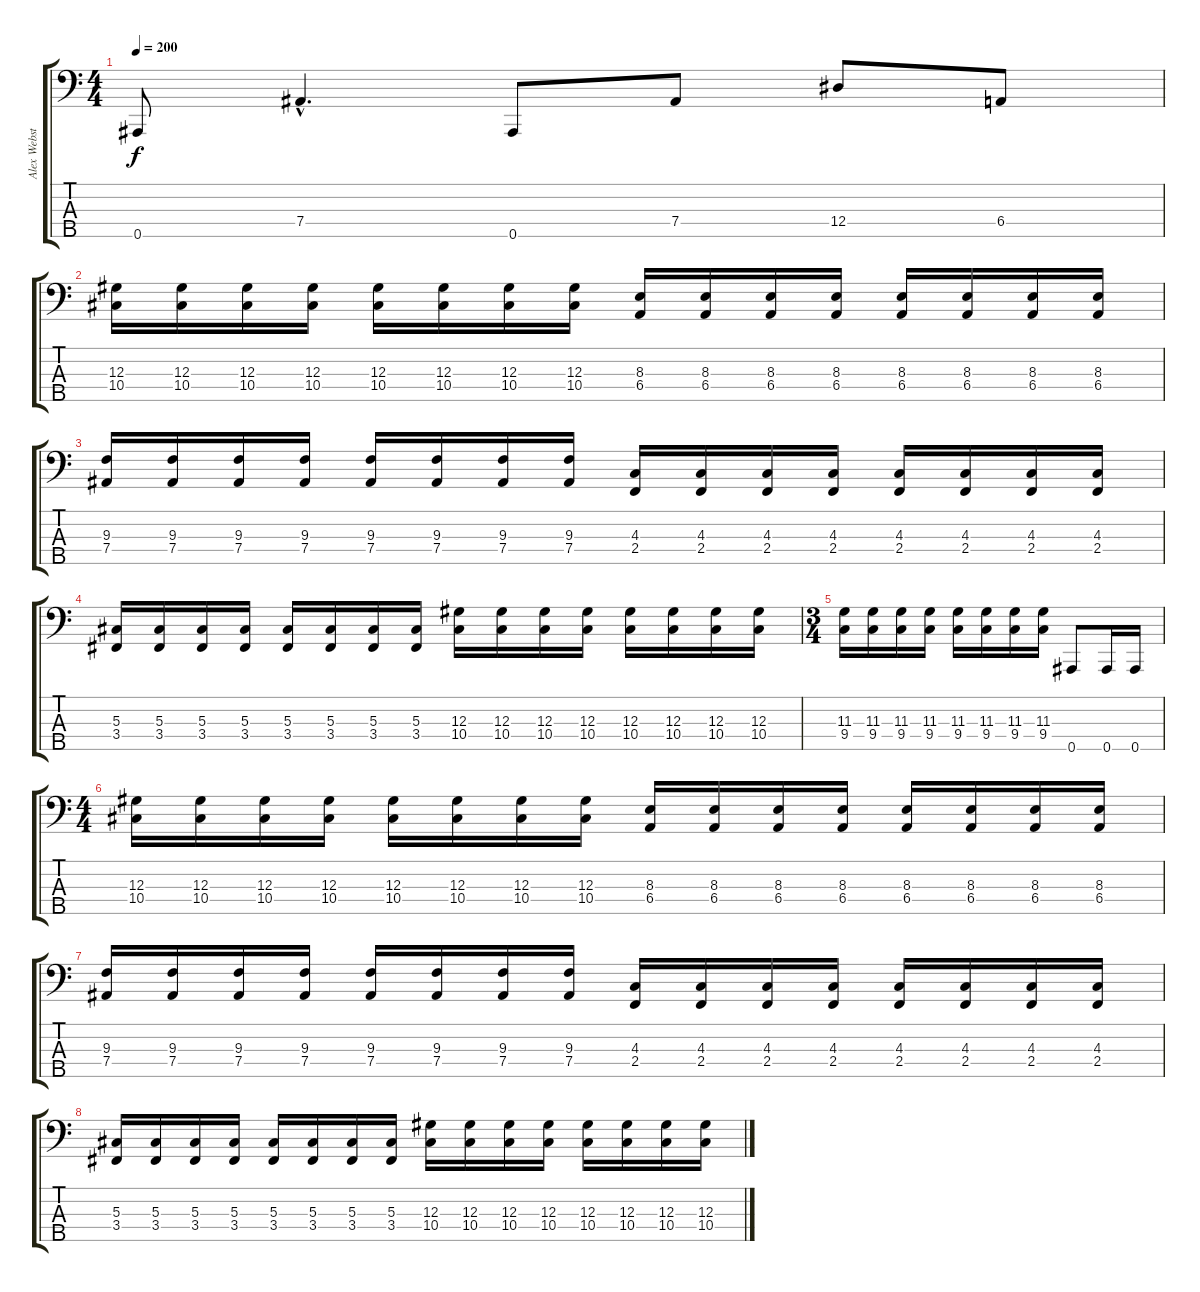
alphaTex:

\track ("Alex Webster" "Alex Webst") {instrument electricbassfinger}
\staff {score tabs}
\tuning (Gb2 Db2 Ab1 Eb1 Bb0) {hide}
\ts (4 4)
\tempo 200
\clef f4
\ks c
0.5.8{dy f} 7.4{hac}.4{d} 0.5.8 7.4.8 12.4.8 6.4.8 |
(12.3 10.4).16 (12.3 10.4).16 (12.3 10.4).16 (12.3 10.4).16 (12.3 10.4).16 (12.3 10.4).16 (12.3 10.4).16 (12.3 10.4).16 (8.3 6.4).16 (8.3 6.4).16 (8.3 6.4).16 (8.3 6.4).16 (8.3 6.4).16 (8.3 6.4).16 (8.3 6.4).16 (8.3 6.4).16 |
(9.3 7.4).16 (9.3 7.4).16 (9.3 7.4).16 (9.3 7.4).16 (9.3 7.4).16 (9.3 7.4).16 (9.3 7.4).16 (9.3 7.4).16 (4.3 2.4).16 (4.3 2.4).16 (4.3 2.4).16 (4.3 2.4).16 (4.3 2.4).16 (4.3 2.4).16 (4.3 2.4).16 (4.3 2.4).16 |
(5.3 3.4).16 (5.3 3.4).16 (5.3 3.4).16 (5.3 3.4).16 (5.3 3.4).16 (5.3 3.4).16 (5.3 3.4).16 (5.3 3.4).16 (12.3 10.4).16 (12.3 10.4).16 (12.3 10.4).16 (12.3 10.4).16 (12.3 10.4).16 (12.3 10.4).16 (12.3 10.4).16 (12.3 10.4).16 |
\ts (3 4)
(11.3 9.4).16 (11.3 9.4).16 (11.3 9.4).16 (11.3 9.4).16 (11.3 9.4).16 (11.3 9.4).16 (11.3 9.4).16 (11.3 9.4).16 0.5.8 0.5.16 0.5.16 |
\ts (4 4)
(12.3 10.4).16 (12.3 10.4).16 (12.3 10.4).16 (12.3 10.4).16 (12.3 10.4).16 (12.3 10.4).16 (12.3 10.4).16 (12.3 10.4).16 (8.3 6.4).16 (8.3 6.4).16 (8.3 6.4).16 (8.3 6.4).16 (8.3 6.4).16 (8.3 6.4).16 (8.3 6.4).16 (8.3 6.4).16 |
(9.3 7.4).16 (9.3 7.4).16 (9.3 7.4).16 (9.3 7.4).16 (9.3 7.4).16 (9.3 7.4).16 (9.3 7.4).16 (9.3 7.4).16 (4.3 2.4).16 (4.3 2.4).16 (4.3 2.4).16 (4.3 2.4).16 (4.3 2.4).16 (4.3 2.4).16 (4.3 2.4).16 (4.3 2.4).16 |
(5.3 3.4).16 (5.3 3.4).16 (5.3 3.4).16 (5.3 3.4).16 (5.3 3.4).16 (5.3 3.4).16 (5.3 3.4).16 (5.3 3.4).16 (12.3 10.4).16 (12.3 10.4).16 (12.3 10.4).16 (12.3 10.4).16 (12.3 10.4).16 (12.3 10.4).16 (12.3 10.4).16 (12.3 10.4).16
